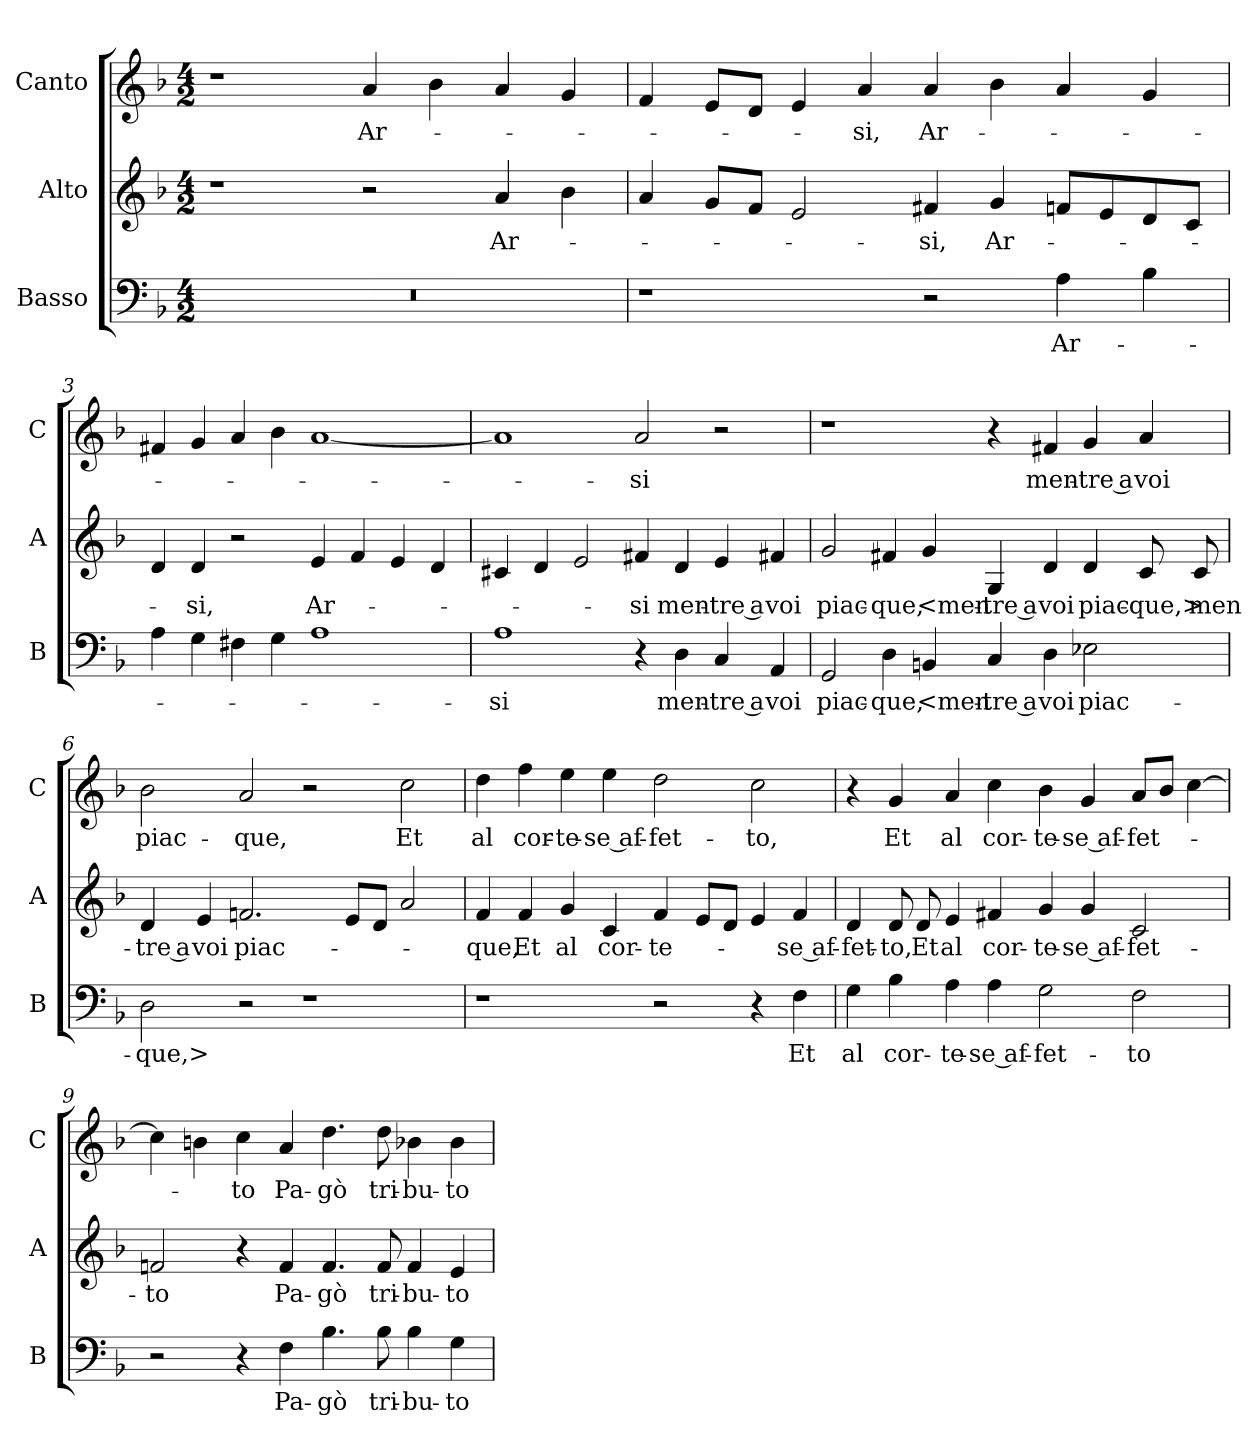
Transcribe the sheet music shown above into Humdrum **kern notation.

**kern	**text	**kern	**text	**kern	**text
*part3	*part3	*part2	*part2	*part1	*part1
*staff3	*staff3	*staff2	*staff2	*staff1	*staff1
*I"Basso	*	*I"Alto	*	*I"Canto	*
*I'B	*	*I'A	*	*I'C	*
*clefF4	*	*clefG2	*	*clefG2	*
*k[b-]	*	*k[b-]	*	*k[b-]	*
*F:	*	*F:	*	*F:	*
*M4/2	*	*M4/2	*	*M4/2	*
=1	=1	=1	=1	=1	=1
0r	.	1r	.	1r	.
.	.	2r	.	4a	Ar-
.	.	.	.	4b-	.
.	.	4a	Ar-	4a	.
.	.	4b-	.	4g	.
=2	=2	=2	=2	=2	=2
1r	.	4a	.	4f	.
.	.	8gL	.	8eL	.
.	.	8fJ	.	8dJ	.
.	.	2e	.	4e	.
.	.	.	.	4a	-si,
2r	.	4f#X	-si,	4a	Ar-
.	.	4g	Ar-	4b-	.
4A	Ar-	8fnL	.	4a	.
.	.	8e	.	.	.
4B-	.	8d	.	4g	.
.	.	8cJ	.	.	.
=3	=3	=3	=3	=3	=3
4A	.	4d	.	4f#X	.
4G	.	4d	-si,	4g	.
4F#X	.	2r	.	4a	.
4G	.	.	.	4b-	.
1A	.	4e	Ar-	[1a	.
.	.	4f	.	.	.
.	.	4e	.	.	.
.	.	4d	.	.	.
=4	=4	=4	=4	=4	=4
1A	-si	4c#X	.	1a]	.
.	.	4d	.	.	.
.	.	2e	.	.	.
4r	.	4f#X	-si	2a	-si
4D	men-	4d	men-	.	.
4C	-tre a	4e	-tre a	2r	.
4AA	voi	4f#X	voi	.	.
=5	=5	=5	=5	=5	=5
2GG	piac-	2g	piac-	1r	.
4D	-que,	4f#X	-que,	.	.
4BBn	<men-	4g	<men-	.	.
4C	-tre a	4G	-tre a	4r	.
4D	voi	4d	voi	4f#X	men-
2E-X	piac-	4d	piac-	4g	-tre a
.	.	8c	-que,>	4a	voi
.	.	8c	men-	.	.
=6	=6	=6	=6	=6	=6
2D	-que,>	4d	-tre a	2b-	piac-
.	.	4e	voi	.	.
2r	.	2.fn	piac-	2a	-que,
1r	.	.	.	2r	.
.	.	8eL	.	.	.
.	.	8dJ	.	.	.
.	.	2a	.	2cc	Et
=7	=7	=7	=7	=7	=7
1r	.	4f	-que,	4dd	al
.	.	4f	Et	4ff	cor-
.	.	4g	al	4ee	-te-
.	.	4c	cor-	4ee	-se af-
2r	.	4f	-te-	2dd	-fet-
.	.	8eL	.	.	.
.	.	8dJ	.	.	.
4r	.	4e	.	2cc	-to,
4F	Et	4f	-se af-	.	.
=8	=8	=8	=8	=8	=8
4G	al	4d	-fet-	4r	.
4B-	cor-	8d	-to,	4g	Et
.	.	8d	Et	.	.
4A	-te-	4e	al	4a	al
4A	-se af-	4f#X	cor-	4cc	cor-
2G	-fet-	4g	-te-	4b-	-te-
.	.	4g	-se af-	4g	-se af-
2F	-to	2c	-fet-	8aL	-fet-
.	.	.	.	8b-J	.
.	.	.	.	[4cc	.
=9	=9	=9	=9	=9	=9
2r	.	2fn	-to	4cc]	.
.	.	.	.	4bn	.
4r	.	4r	.	4cc	-to
4F	Pa-	4f	Pa-	4a	Pa-
4.B-	-gò	4.f	-gò	4.dd	-gò
8B-	tri-	8f	tri-	8dd	tri-
4B-	-bu-	4f	-bu-	4b-X	-bu-
4G	-to	4e	-to	4b-	-to
=	=	=	=	=	=
*-	*-	*-	*-	*-	*-
